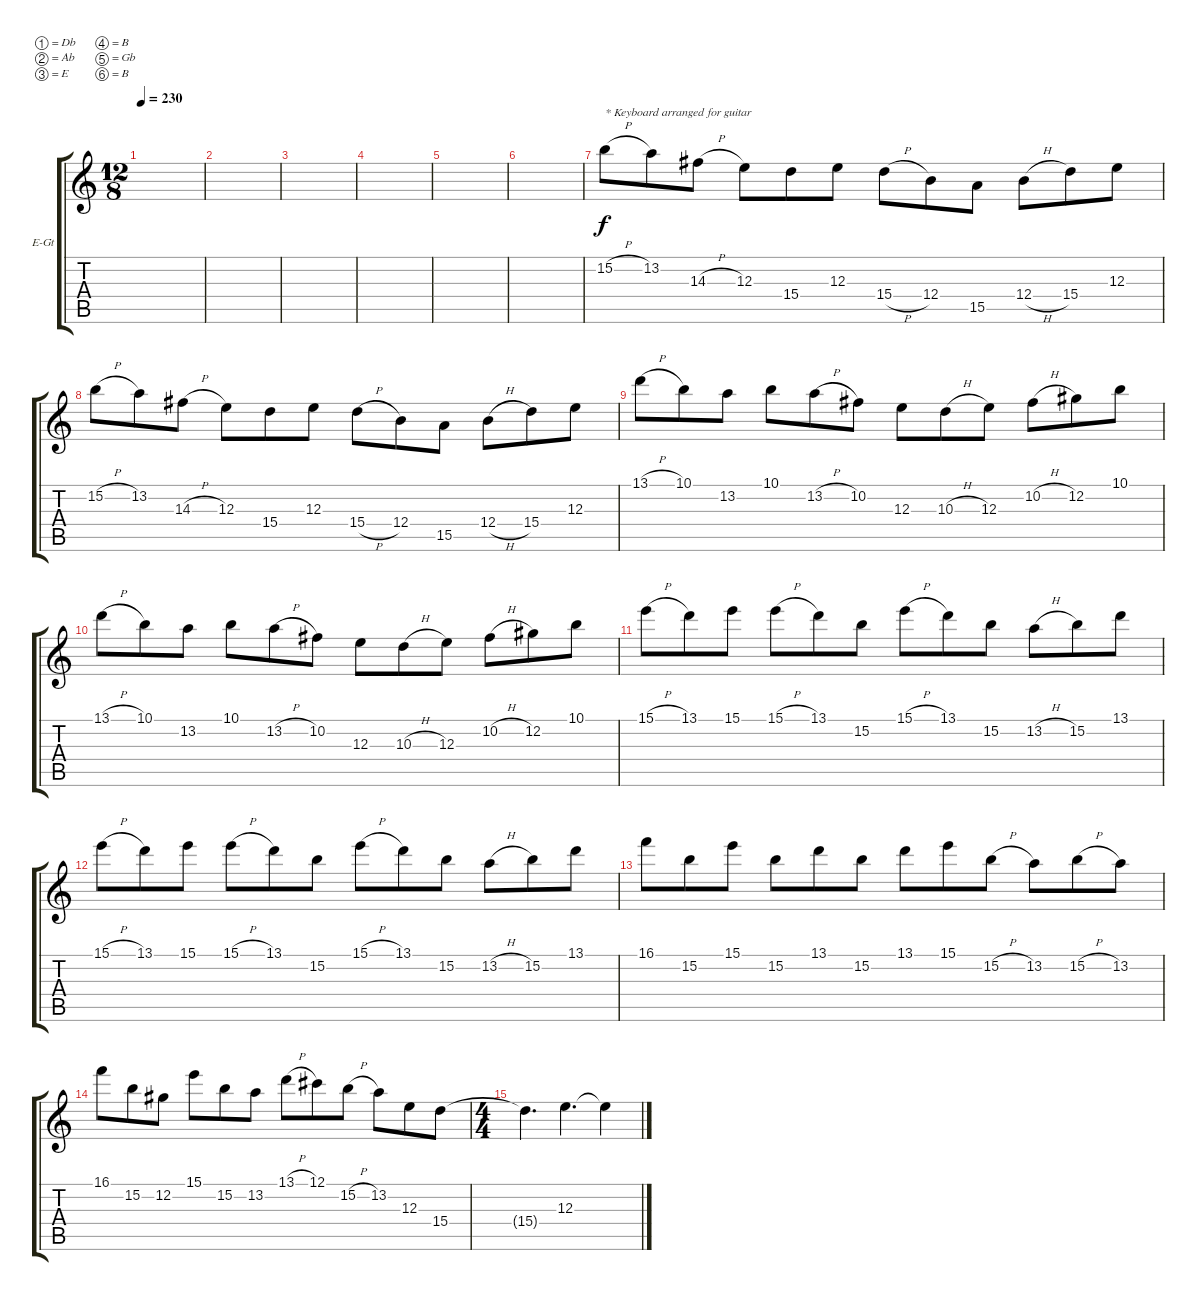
\bracketExtendMode groupsimilarinstruments
\firstSystemTrackNameOrientation horizontal
\otherSystemsTrackNameOrientation horizontal
\track ("Lead Guitar 2" "E-Gt") {instrument reedorgan}
\staff {score tabs}
\tuning (Db4 Ab3 E3 B2 Gb2 B1)
\displaytranspose 12
\ts (12 8)
\tempo 230
\clef g2
\ks c
|
|
|
|
|
|
15.2{h}.8{txt "* Keyboard arranged for guitar"} 13.2.8 14.3{h}.8 12.3.8 15.4.8 12.3.8 15.4{h}.8 12.4.8 15.5.8 12.4{h}.8 15.4.8 12.3.8 |
15.2{h}.8 13.2.8 14.3{h}.8 12.3.8 15.4.8 12.3.8 15.4{h}.8 12.4.8 15.5.8 12.4{h}.8 15.4.8 12.3.8 |
13.1{h}.8 10.1.8 13.2.8 10.1.8 13.2{h}.8 10.2.8 12.3.8 10.3{h}.8 12.3.8 10.2{h}.8 12.2.8 10.1.8 |
13.1{h}.8 10.1.8 13.2.8 10.1.8 13.2{h}.8 10.2.8 12.3.8 10.3{h}.8 12.3.8 10.2{h}.8 12.2.8 10.1.8 |
15.1{h}.8 13.1.8 15.1.8 15.1{h}.8 13.1.8 15.2.8 15.1{h}.8 13.1.8 15.2.8 13.2{h}.8 15.2.8 13.1.8 |
15.1{h}.8 13.1.8 15.1.8 15.1{h}.8 13.1.8 15.2.8 15.1{h}.8 13.1.8 15.2.8 13.2{h}.8 15.2.8 13.1.8 |
16.1.8 15.2.8 15.1.8 15.2.8 13.1.8 15.2.8 13.1.8 15.1.8 15.2{h}.8 13.2.8 15.2{h}.8 13.2.8 |
16.1.8 15.2.8 12.2.8 15.1.8 15.2.8 13.2.8 13.1{h}.8 12.1.8 15.2{h}.8 13.2.8 12.3.8 15.4.8 |
\ts (4 4)
15.4{t}.4{d} 12.3.4{d} 12.3{t}.4
